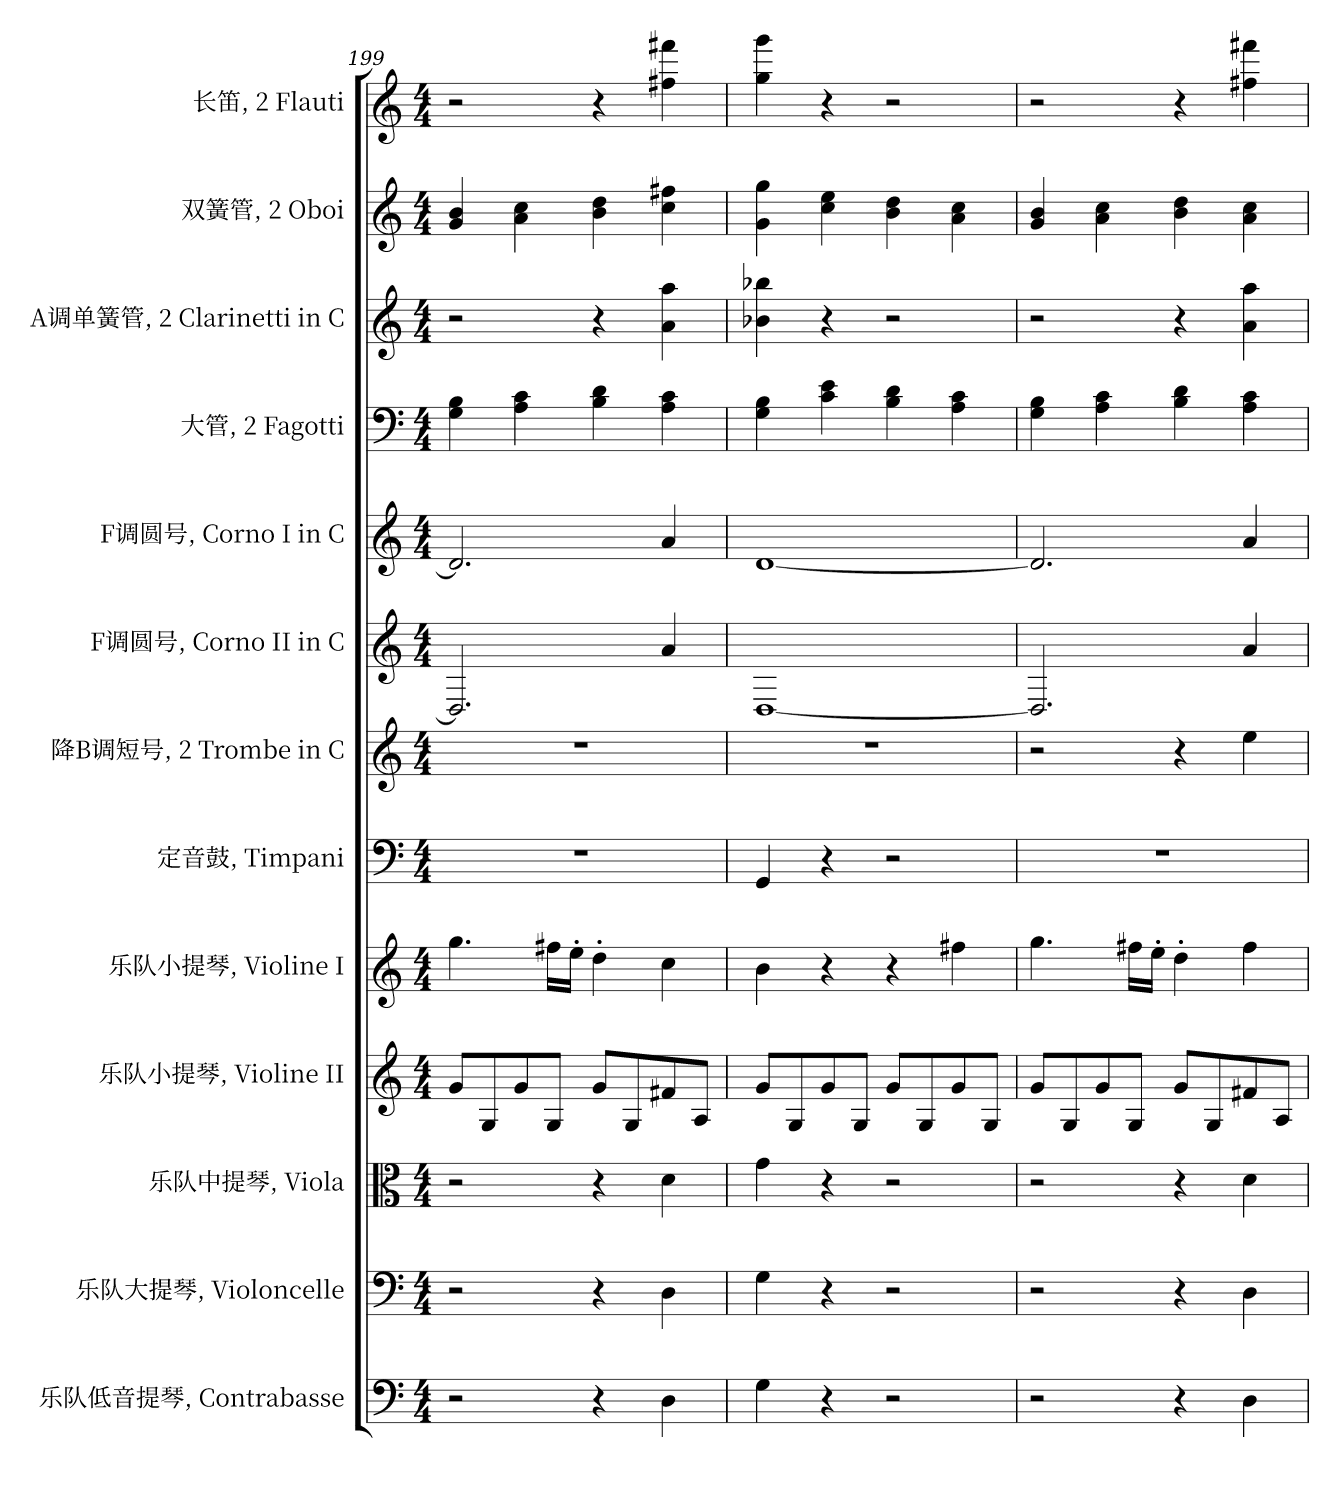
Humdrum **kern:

**kern	**kern	**kern	**kern	**kern	**kern	**kern	**kern	**kern	**kern	**kern	**kern	**kern
*part13	*part12	*part11	*part10	*part9	*part8	*part7	*part6	*part5	*part4	*part3	*part2	*part1
*staff13	*staff12	*staff11	*staff10	*staff9	*staff8	*staff7	*staff6	*staff5	*staff4	*staff3	*staff2	*staff1
*I"乐队低音提琴, Contrabasse	*I"乐队大提琴, Violoncelle	*I"乐队中提琴, Viola	*I"乐队小提琴, Violine II	*I"乐队小提琴, Violine I	*I"定音鼓, Timpani	*I"降B调短号, 2 Trombe in C	*I"F调圆号, Corno II in C	*I"F调圆号, Corno I in C	*I"大管, 2 Fagotti	*I"A调单簧管, 2 Clarinetti in C	*I"双簧管, 2 Oboi	*I"长笛, 2 Flauti
*I'Cbs.	*	*	*	*	*I'Timp.	*	*	*	*	*I'A Cl.	*I'Ob.	*I'Fl.
*clefF4	*clefF4	*clefC3	*clefG2	*clefG2	*clefF4	*clefG2	*clefG2	*clefG2	*clefF4	*clefG2	*clefG2	*clefG2
*ITrd7c12	*	*	*	*	*	*ITrd1c2	*ITrd4c7	*ITrd4c7	*	*ITrd2c3	*	*
*k[]	*k[]	*k[]	*k[]	*k[]	*k[]	*k[b-e-]	*k[b-]	*k[b-]	*k[]	*k[f#c#g#]	*k[]	*k[]
*M4/4	*M4/4	*M4/4	*M4/4	*M4/4	*M4/4	*M4/4	*M4/4	*M4/4	*M4/4	*M4/4	*M4/4	*M4/4
*MM198	*MM198	*MM198	*MM198	*MM198	*MM198	*MM198	*MM198	*MM198	*MM198	*MM198	*MM198	*MM198
=199	=199	=199	=199	=199	=199	=199	=199	=199	=199	=199	=199	=199
2r	2r	2r	8g/L	4.gg\	1r	1r	2.GG/]	2.G/]	4G\ 4B\	2r	4g/ 4b/	2r
.	.	.	8G/	.	.	.	.	.	.	.	.	.
.	.	.	8g/	.	.	.	.	.	4A\ 4c\	.	4a\ 4cc\	.
.	.	.	8G/J	16ff#X\LL	.	.	.	.	.	.	.	.
.	.	.	.	16ee'\JJ	.	.	.	.	.	.	.	.
*	*	*	*	*	*	*	*	*	*	*	*	*MM205
4r	4r	4r	8g/L	4dd'\	.	.	.	.	4B\ 4d\	4r	4b\ 4dd\	4r
.	.	.	8G/	.	.	.	.	.	.	.	.	.
4DD\	4D\	4d\	8f#X/	4cc\	.	.	4d/	4d/	4A\ 4c\	4f#\ 4ff#\	4cc\ 4ff#X\	4ff#X\ 4fff#X\
.	.	.	8A/J	.	.	.	.	.	.	.	.	.
!!LO:PB:g=z
=200	=200	=200	=200	=200	=200	=200	=200	=200	=200	=200	=200	=200
*	*	*	*	*	*	*	*	*	*	*	*	*MM198
4GG\	4G\	4g\	8g/L	4b\	4GG/	1r	[1GG	[1G	4G\ 4B\	4gn\ 4ggn\	4g\ 4gg\	4gg\ 4ggg\
.	.	.	8G/	.	.	.	.	.	.	.	.	.
4r	4r	4r	8g/	4r	4r	.	.	.	4c\ 4e\	4r	4cc\ 4ee\	4r
.	.	.	8G/J	.	.	.	.	.	.	.	.	.
*	*	*	*	*	*	*	*	*	*	*	*	*MM205
2r	2r	2r	8g/L	4r	2r	.	.	.	4B\ 4d\	2r	4b\ 4dd\	2r
.	.	.	8G/	.	.	.	.	.	.	.	.	.
.	.	.	8g/	4ff#X\	.	.	.	.	4A\ 4c\	.	4a\ 4cc\	.
.	.	.	8G/J	.	.	.	.	.	.	.	.	.
=201	=201	=201	=201	=201	=201	=201	=201	=201	=201	=201	=201	=201
*	*	*	*	*	*	*	*	*	*	*	*	*MM198
2r	2r	2r	8g/L	4.gg\	1r	2r	2.GG/]	2.G/]	4G\ 4B\	2r	4g/ 4b/	2r
.	.	.	8G/	.	.	.	.	.	.	.	.	.
.	.	.	8g/	.	.	.	.	.	4A\ 4c\	.	4a\ 4cc\	.
.	.	.	8G/J	16ff#X\LL	.	.	.	.	.	.	.	.
.	.	.	.	16ee'\JJ	.	.	.	.	.	.	.	.
*	*	*	*	*	*	*	*	*	*	*	*	*MM205
4r	4r	4r	8g/L	4dd'\	.	4r	.	.	4B\ 4d\	4r	4b\ 4dd\	4r
.	.	.	8G/	.	.	.	.	.	.	.	.	.
4DD\	4D\	4d\	8f#X/	4ff#\	.	4dd\	4d/	4d/	4A\ 4c\	4f#\ 4ff#\	4a\ 4cc\	4ff#X\ 4fff#X\
.	.	.	8A/J	.	.	.	.	.	.	.	.	.
=	=	=	=	=	=	=	=	=	=	=	=	=
*-	*-	*-	*-	*-	*-	*-	*-	*-	*-	*-	*-	*-
